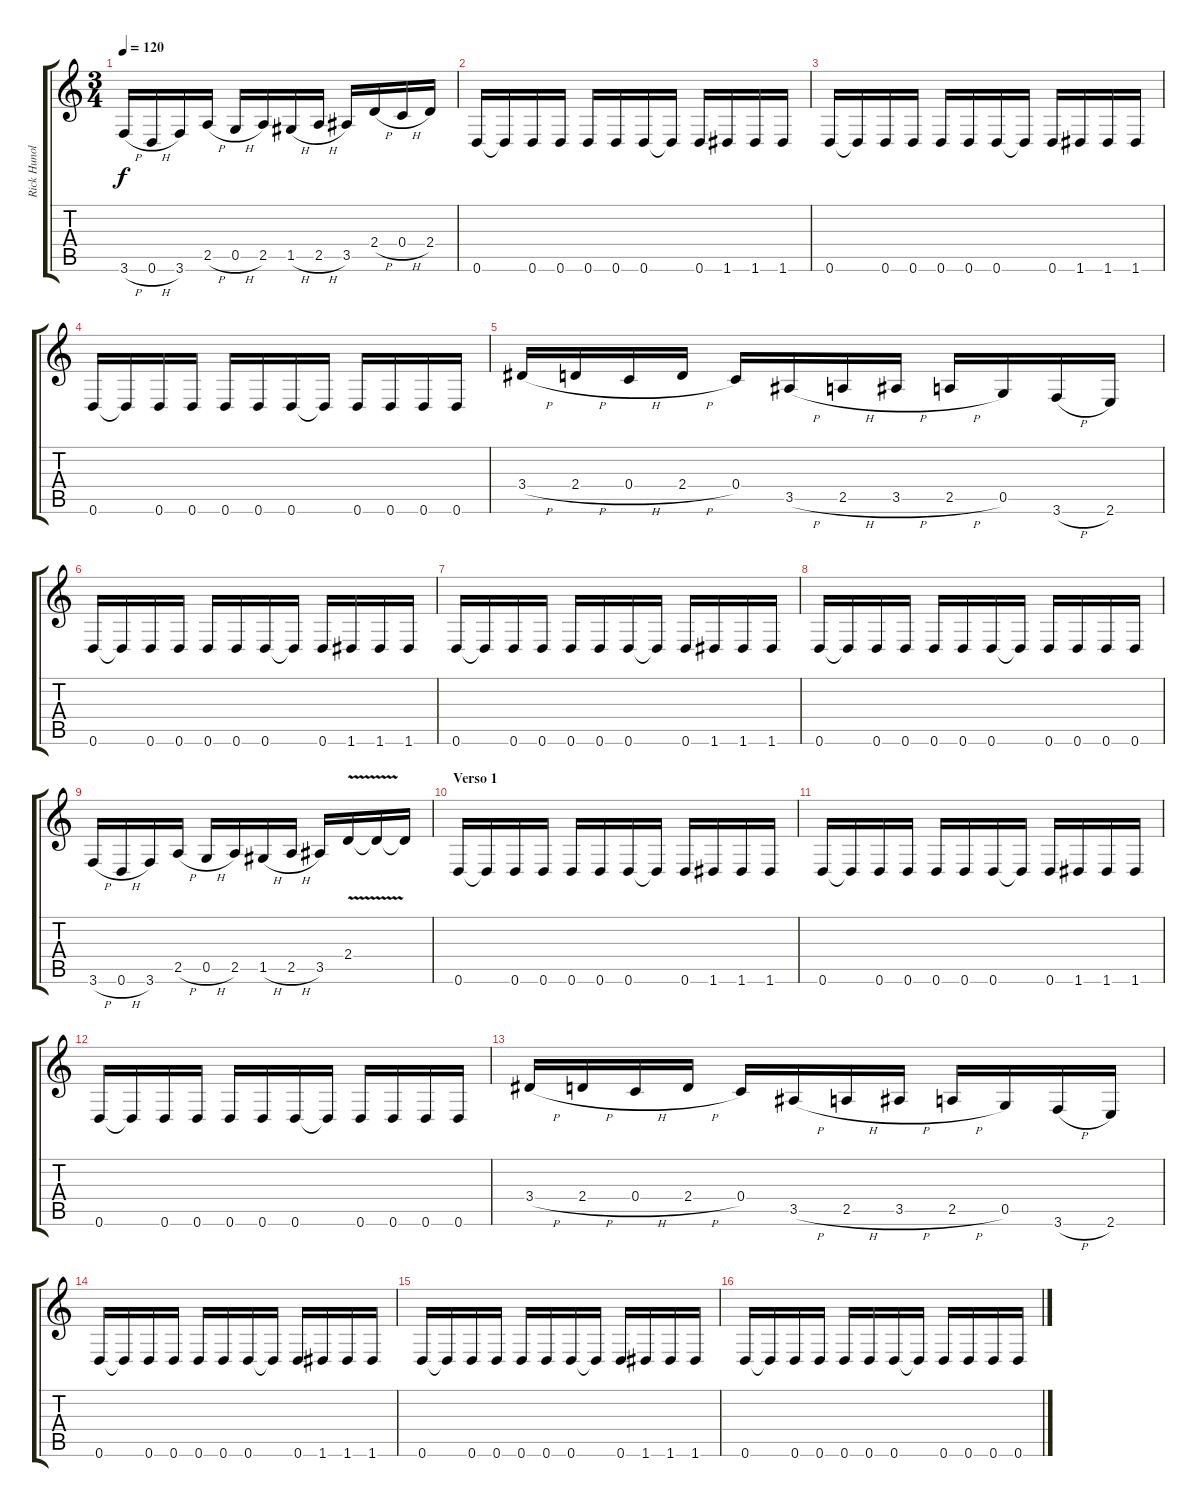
\track ("Rick Hunolt" "Rick Hunol") {instrument distortionguitar}
\staff {score tabs}
\tuning (D4 A3 F3 C3 G2 D2) {hide}
\ts (3 4)
\tempo 120
\clef g2
\ks c
3.6{h}.16{dy f} 0.6{h}.16 3.6.16 2.5{h}.16 0.5{h}.16 2.5.16 1.5{h}.16 2.5{h}.16 3.5.16 2.4{h}.16 0.4{h}.16 2.4.16 |
0.6.16 0.6{t}.16 0.6.16 0.6.16 0.6.16 0.6.16 0.6.16 0.6{t}.16 0.6.16 1.6.16 1.6.16 1.6.16 |
0.6.16 0.6{t}.16 0.6.16 0.6.16 0.6.16 0.6.16 0.6.16 0.6{t}.16 0.6.16 1.6.16 1.6.16 1.6.16 |
0.6.16 0.6{t}.16 0.6.16 0.6.16 0.6.16 0.6.16 0.6.16 0.6{t}.16 0.6.16 0.6.16 0.6.16 0.6.16 |
3.4{h}.16 2.4{h}.16 0.4{h}.16 2.4{h}.16 0.4.16 3.5{h}.16 2.5{h}.16 3.5{h}.16 2.5{h}.16 0.5.16 3.6{h}.16 2.6.16 |
0.6.16 0.6{t}.16 0.6.16 0.6.16 0.6.16 0.6.16 0.6.16 0.6{t}.16 0.6.16 1.6.16 1.6.16 1.6.16 |
0.6.16 0.6{t}.16 0.6.16 0.6.16 0.6.16 0.6.16 0.6.16 0.6{t}.16 0.6.16 1.6.16 1.6.16 1.6.16 |
0.6.16 0.6{t}.16 0.6.16 0.6.16 0.6.16 0.6.16 0.6.16 0.6{t}.16 0.6.16 0.6.16 0.6.16 0.6.16 |
3.6{h}.16 0.6{h}.16 3.6.16 2.5{h}.16 0.5{h}.16 2.5.16 1.5{h}.16 2.5{h}.16 3.5.16 2.4{v}.16 2.4{t}.16 2.4{t}.16 |
\section ("" "Verso 1")
0.6.16 0.6{t}.16 0.6.16 0.6.16 0.6.16 0.6.16 0.6.16 0.6{t}.16 0.6.16 1.6.16 1.6.16 1.6.16 |
0.6.16 0.6{t}.16 0.6.16 0.6.16 0.6.16 0.6.16 0.6.16 0.6{t}.16 0.6.16 1.6.16 1.6.16 1.6.16 |
0.6.16 0.6{t}.16 0.6.16 0.6.16 0.6.16 0.6.16 0.6.16 0.6{t}.16 0.6.16 0.6.16 0.6.16 0.6.16 |
3.4{h}.16 2.4{h}.16 0.4{h}.16 2.4{h}.16 0.4.16 3.5{h}.16 2.5{h}.16 3.5{h}.16 2.5{h}.16 0.5.16 3.6{h}.16 2.6.16 |
0.6.16 0.6{t}.16 0.6.16 0.6.16 0.6.16 0.6.16 0.6.16 0.6{t}.16 0.6.16 1.6.16 1.6.16 1.6.16 |
0.6.16 0.6{t}.16 0.6.16 0.6.16 0.6.16 0.6.16 0.6.16 0.6{t}.16 0.6.16 1.6.16 1.6.16 1.6.16 |
0.6.16 0.6{t}.16 0.6.16 0.6.16 0.6.16 0.6.16 0.6.16 0.6{t}.16 0.6.16 0.6.16 0.6.16 0.6.16
